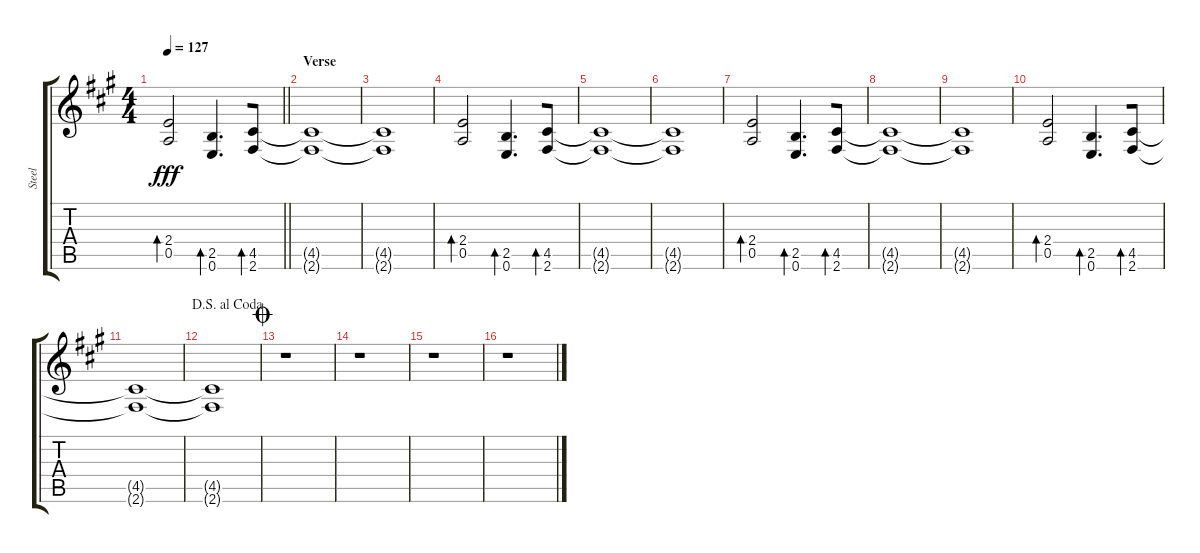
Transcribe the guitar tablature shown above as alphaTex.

\track ("Steel" "Steel") {instrument acousticguitarsteel}
\staff {score tabs}
\tuning (E4 B3 G3 D3 A2 E2) {hide}
\ts (4 4)
\tempo 127
\clef g2
\barLineRight lightlight
\ks a
(2.4 0.5).2{bd 30 dy fff beam merge} (2.5 0.6).4{d bd 30 beam merge} (4.5 2.6).8{bd 30} |
\section ("" "Verse")
(4.5{t} 2.6{t}).1 |
(4.5{t} 2.6{t}).1 |
(2.4 0.5).2{bd 30 beam merge} (2.5 0.6).4{d bd 30 beam merge} (4.5 2.6).8{bd 30} |
(4.5{t} 2.6{t}).1 |
(4.5{t} 2.6{t}).1 |
(2.4 0.5).2{bd 30 beam merge} (2.5 0.6).4{d bd 30 beam merge} (4.5 2.6).8{bd 30} |
(4.5{t} 2.6{t}).1 |
(4.5{t} 2.6{t}).1 |
(2.4 0.5).2{bd 30} (2.5 0.6).4{d bd 30 beam merge} (4.5 2.6).8{bd 30} |
(4.5{t} 2.6{t}).1 |
\jump dalsegnoalcoda
(4.5{t} 2.6{t}).1 |
\jump coda
r.1 |
r.1 |
r.1 |
r.1
